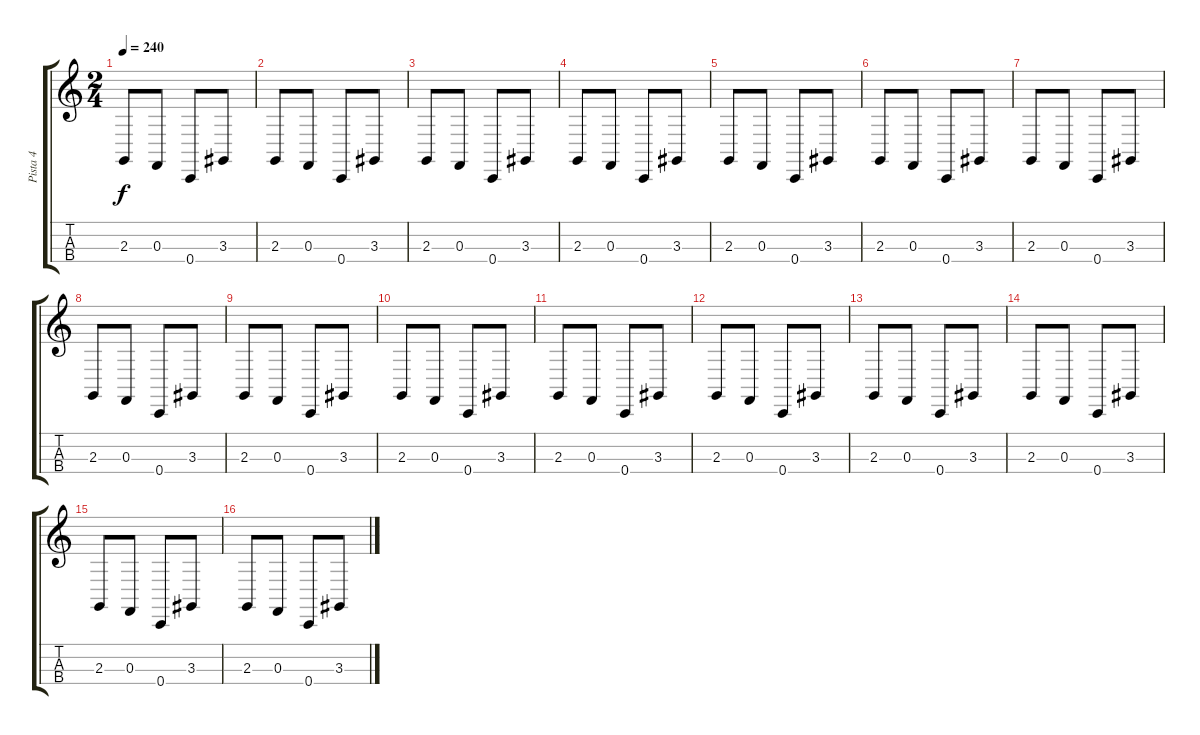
\track ("Pista 4" "Pista 4") {instrument cello}
\staff {score tabs}
\tuning (Eb3 Bb2 F2 C2) {hide}
\ts (2 4)
\tempo 240
\clef g2
\ks c
2.3.8{dy f} 0.3.8 0.4.8 3.3.8 |
2.3.8 0.3.8 0.4.8 3.3.8 |
2.3.8 0.3.8 0.4.8 3.3.8 |
2.3.8 0.3.8 0.4.8 3.3.8 |
2.3.8 0.3.8 0.4.8 3.3.8 |
2.3.8 0.3.8 0.4.8 3.3.8 |
2.3.8 0.3.8 0.4.8 3.3.8 |
2.3.8 0.3.8 0.4.8 3.3.8 |
2.3.8 0.3.8 0.4.8 3.3.8 |
2.3.8 0.3.8 0.4.8 3.3.8 |
2.3.8 0.3.8 0.4.8 3.3.8 |
2.3.8 0.3.8 0.4.8 3.3.8 |
2.3.8 0.3.8 0.4.8 3.3.8 |
2.3.8 0.3.8 0.4.8 3.3.8 |
2.3.8 0.3.8 0.4.8 3.3.8 |
2.3.8 0.3.8 0.4.8 3.3.8
